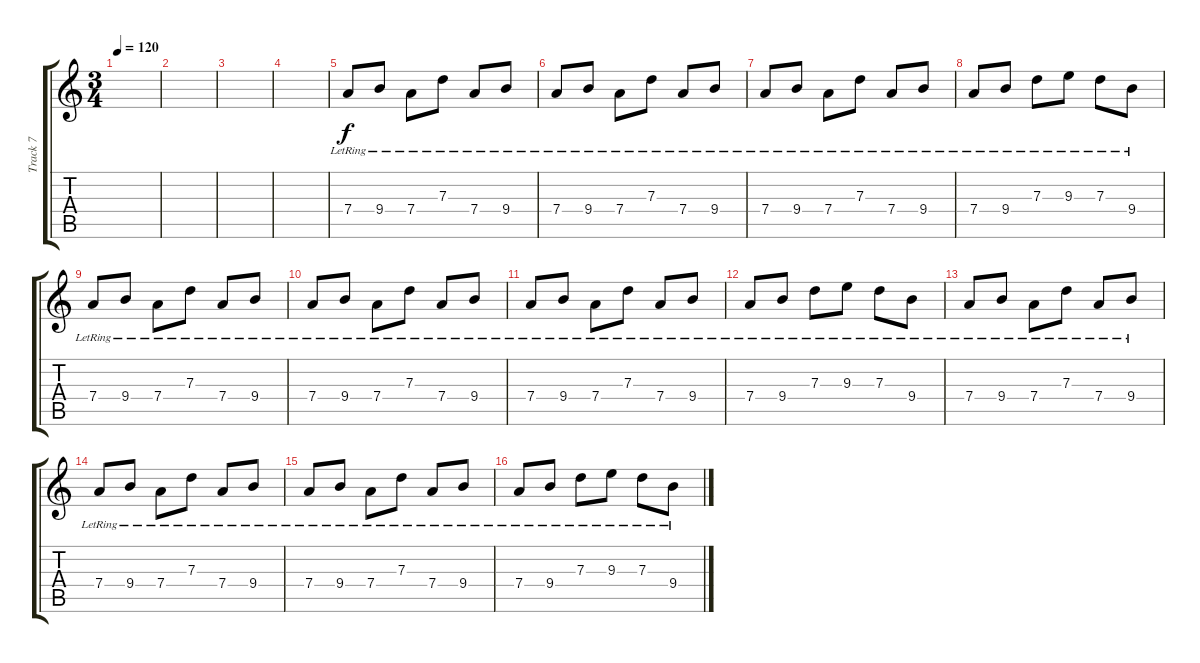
\track ("Track 7" "Track 7") {instrument electricguitarclean}
\staff {score tabs}
\tuning (E4 B3 G3 D3 A2 E2) {hide}
\ts (3 4)
\tempo 120
\clef g2
\ks c
|
|
|
|
7.4{lr}.8 9.4{lr}.8 7.4{lr}.8 7.3{lr}.8 7.4{lr}.8 9.4{lr}.8 |
7.4{lr}.8 9.4{lr}.8 7.4{lr}.8 7.3{lr}.8 7.4{lr}.8 9.4{lr}.8 |
7.4{lr}.8 9.4{lr}.8 7.4{lr}.8 7.3{lr}.8 7.4{lr}.8 9.4{lr}.8 |
7.4{lr}.8 9.4{lr}.8 7.3{lr}.8 9.3{lr}.8 7.3{lr}.8 9.4{lr}.8 |
7.4{lr}.8 9.4{lr}.8 7.4{lr}.8 7.3{lr}.8 7.4{lr}.8 9.4{lr}.8 |
7.4{lr}.8 9.4{lr}.8 7.4{lr}.8 7.3{lr}.8 7.4{lr}.8 9.4{lr}.8 |
7.4{lr}.8 9.4{lr}.8 7.4{lr}.8 7.3{lr}.8 7.4{lr}.8 9.4{lr}.8 |
7.4{lr}.8 9.4{lr}.8 7.3{lr}.8 9.3{lr}.8 7.3{lr}.8 9.4{lr}.8 |
7.4{lr}.8 9.4{lr}.8 7.4{lr}.8 7.3{lr}.8 7.4{lr}.8 9.4{lr}.8 |
7.4{lr}.8 9.4{lr}.8 7.4{lr}.8 7.3{lr}.8 7.4{lr}.8 9.4{lr}.8 |
7.4{lr}.8 9.4{lr}.8 7.4{lr}.8 7.3{lr}.8 7.4{lr}.8 9.4{lr}.8 |
7.4{lr}.8 9.4{lr}.8 7.3{lr}.8 9.3{lr}.8 7.3{lr}.8 9.4{lr}.8
